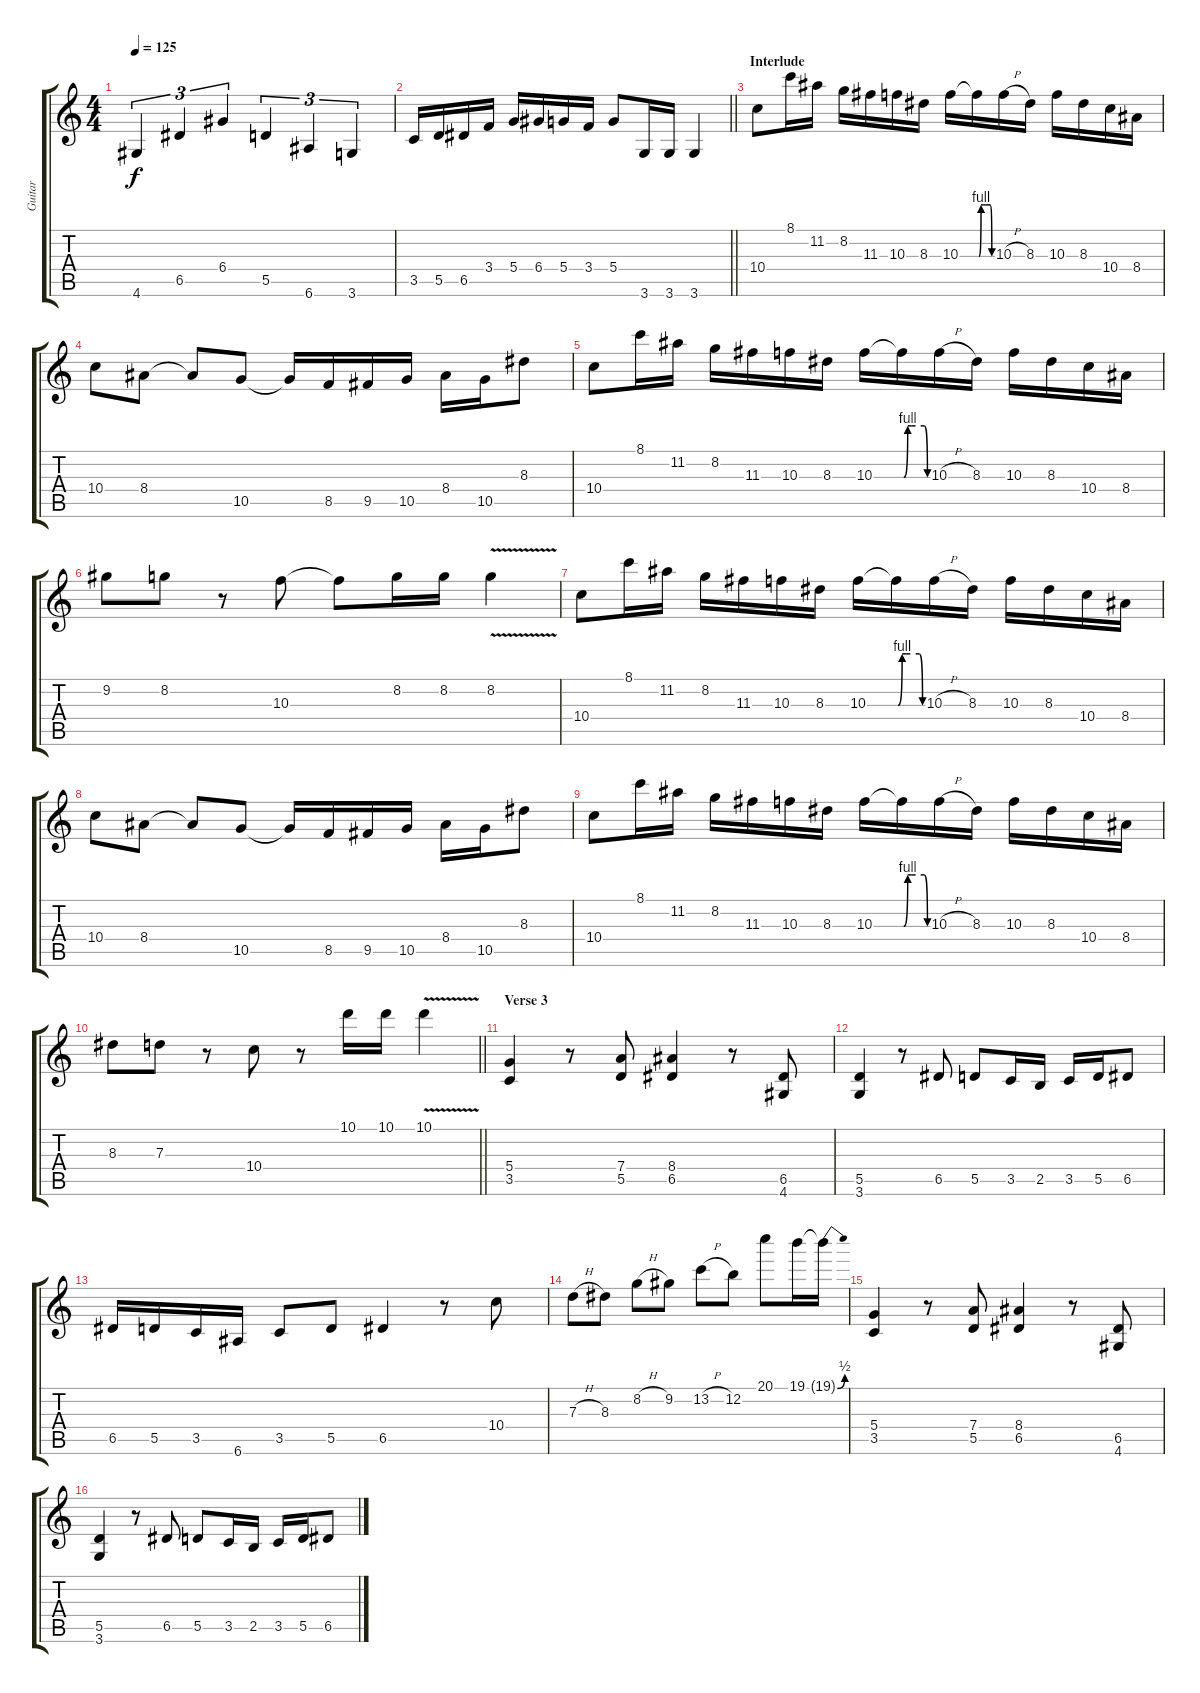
\track ("Guitar" "Guitar") {instrument overdrivenguitar}
\staff {score tabs}
\tuning (E4 B3 G3 D3 A2 E2) {hide}
\ts (4 4)
\tempo 125
\clef g2
\ks c
4.6.4{tu (3 2) dy f} 6.5.4{tu (3 2)} 6.4.4{tu (3 2)} 5.5.4{tu (3 2)} 6.6.4{tu (3 2)} 3.6.4{tu (3 2)} |
\barLineRight lightlight
3.5.16 5.5.16 6.5.16 3.4.16 5.4.16 6.4.16 5.4.16 3.4.16 5.4.8 3.6.16 3.6.16 3.6.4 |
\section ("" "Interlude")
10.4.8 8.1.16 11.2.16 8.2.16 11.3.16 10.3.16 8.3.16 10.3.16 10.3{be (custom 0 0 10 4 20 4 30 4 52 4 60 0) t}.16 10.3{h}.16 8.3.16 10.3.16 8.3.16 10.4.16 8.4.16 |
10.4.8 8.4.8 8.4{t}.8 10.5.8 10.5{t}.16 8.5.16 9.5.16 10.5.16 8.4.16 10.5.16 8.3.8 |
10.4.8 8.1.16 11.2.16 8.2.16 11.3.16 10.3.16 8.3.16 10.3.16 10.3{be (custom 0 0 10 4 20 4 30 4 52 4 60 0) t}.16 10.3{h}.16 8.3.16 10.3.16 8.3.16 10.4.16 8.4.16 |
9.2.8 8.2.8 r.8 10.3.8 10.3{t}.8 8.2.16 8.2.16 8.2{v}.4 |
10.4.8 8.1.16 11.2.16 8.2.16 11.3.16 10.3.16 8.3.16 10.3.16 10.3{be (custom 0 0 10 4 20 4 30 4 52 4 60 0) t}.16 10.3{h}.16 8.3.16 10.3.16 8.3.16 10.4.16 8.4.16 |
10.4.8 8.4.8 8.4{t}.8 10.5.8 10.5{t}.16 8.5.16 9.5.16 10.5.16 8.4.16 10.5.16 8.3.8 |
10.4.8 8.1.16 11.2.16 8.2.16 11.3.16 10.3.16 8.3.16 10.3.16 10.3{be (custom 0 0 10 4 20 4 30 4 52 4 60 0) t}.16 10.3{h}.16 8.3.16 10.3.16 8.3.16 10.4.16 8.4.16 |
\barLineRight lightlight
8.3.8 7.3.8 r.8 10.4.8 r.8 10.1.16 10.1.16 10.1{v}.4 |
\section ("" "Verse 3")
(5.4 3.5).4 r.8 (7.4 5.5).8 (8.4 6.5).4 r.8 (6.5 4.6).8 |
(5.5 3.6).4 r.8 6.5.8 5.5.8 3.5.16 2.5.16 3.5.16 5.5.16 6.5.8 |
6.5.16 5.5.16 3.5.16 6.6.16 3.5.8 5.5.8 6.5.4 r.8 10.4.8 |
7.3{h}.8 8.3.8 8.2{h}.8 9.2.8 13.2{h}.8 12.2.8 20.1.8 19.1.16 19.1{be (bend 0 0 60 2) t}.16 |
(5.4 3.5).4 r.8 (7.4 5.5).8 (8.4 6.5).4 r.8 (6.5 4.6).8 |
(5.5 3.6).4 r.8 6.5.8 5.5.8 3.5.16 2.5.16 3.5.16 5.5.16 6.5.8
